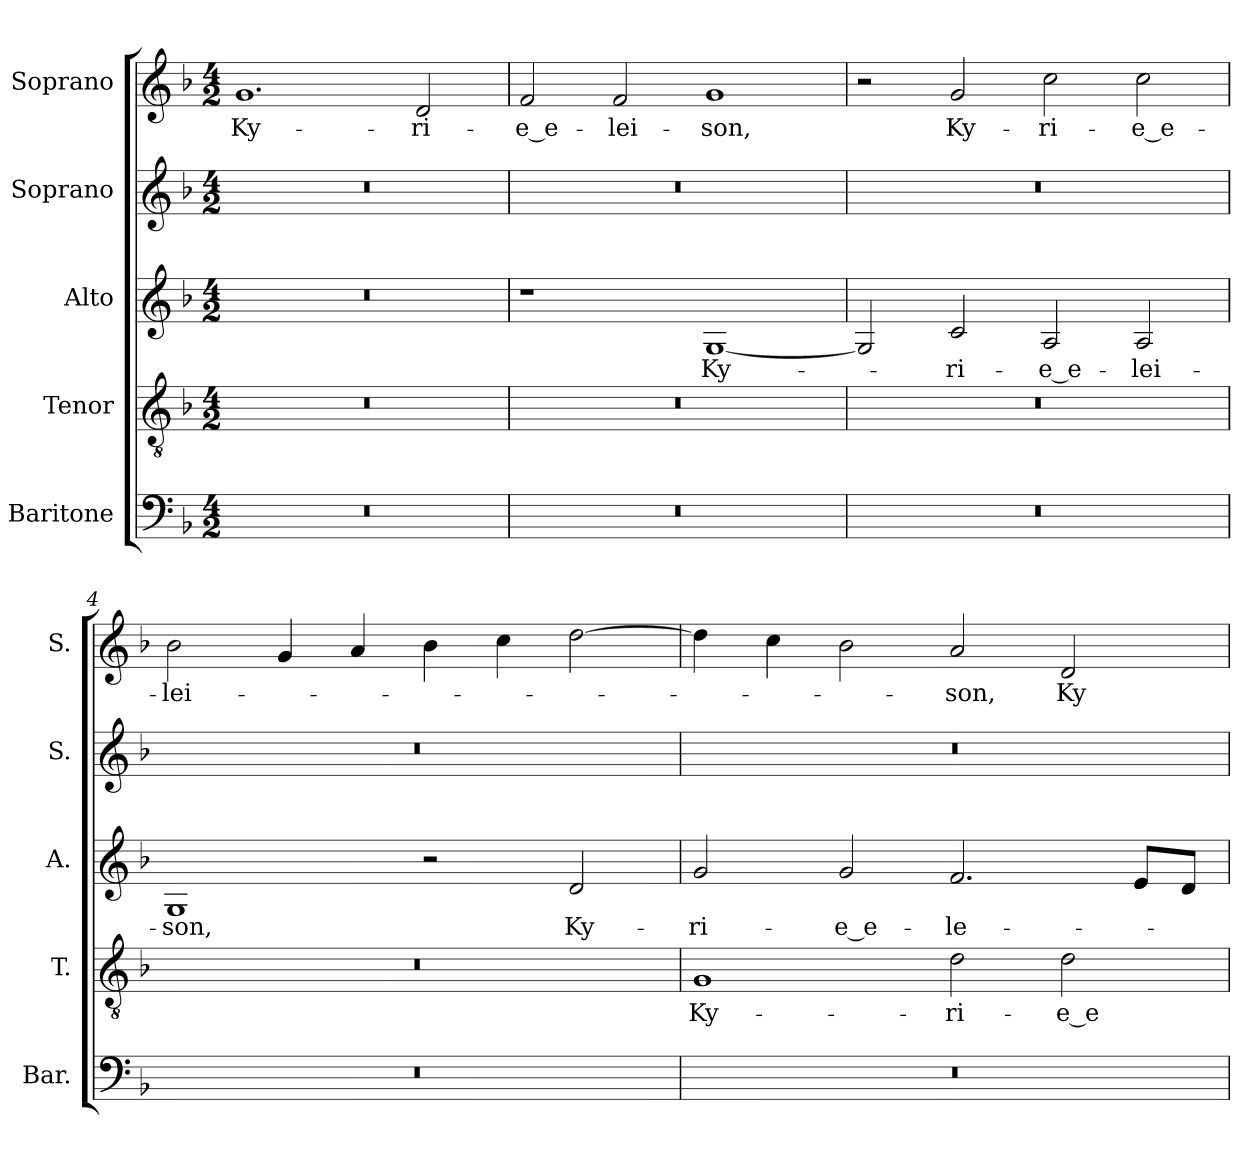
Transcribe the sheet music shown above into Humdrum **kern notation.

**kern	**kern	**text	**kern	**text	**kern	**kern	**text
*part5	*part4	*part4	*part3	*part3	*part2	*part1	*part1
*staff5	*staff4	*staff4	*staff3	*staff3	*staff2	*staff1	*staff1
*I"Baritone	*I"Tenor	*	*I"Alto	*	*I"Soprano	*I"Soprano	*
*I'Bar.	*I'T.	*	*I'A.	*	*I'S.	*I'S.	*
!!LO:PB:g=z
*clefF4	*clefGv2	*	*clefG2	*	*clefG2	*clefG2	*
*	*ITrd7c12	*	*	*	*	*	*
*k[b-]	*k[b-]	*	*k[b-]	*	*k[b-]	*k[b-]	*
*F:	*F:	*	*F:	*	*F:	*F:	*
*M4/2	*M4/2	*	*M4/2	*	*M4/2	*M4/2	*
*MM184	*MM184	*	*MM184	*	*MM184	*MM184	*
=1	=1	=1	=1	=1	=1	=1	=1
!LO:N:vis=1	!LO:N:vis=1	!	!LO:N:vis=1	!	!LO:N:vis=1	!	!
!	!	!	!	!	!	!	!LO:LY:b:color=#000000
0r	0r	.	0r	.	0r	1.gi	Ky-
!	!	!	!	!	!	!	!LO:LY:b:color=#000000
.	.	.	.	.	.	2di/	-ri-
=2	=2	=2	=2	=2	=2	=2	=2
!LO:N:vis=1	!LO:N:vis=1	!	!	!	!LO:N:vis=1	!	!
!	!	!	!	!	!	!	!LO:LY:b:color=#000000
0r	0r	.	1r	.	0r	2fi/	-e_e-
!	!	!	!	!	!	!	!LO:LY:b:color=#000000
.	.	.	.	.	.	2fi/	-lei-
!	!	!	!	!LO:LY:b:color=#000000	!	!	!
!	!	!	!	!	!	!	!LO:LY:b:color=#000000
.	.	.	[1Gi	Ky-	.	1gi	-son,
=3	=3	=3	=3	=3	=3	=3	=3
!LO:N:vis=1	!LO:N:vis=1	!	!	!	!LO:N:vis=1	!	!
0r	0r	.	2Gi/]	.	0r	2r	.
!	!	!	!	!LO:LY:b:color=#000000	!	!	!
!	!	!	!	!	!	!	!LO:LY:b:color=#000000
.	.	.	2ci/	-ri-	.	2gi/	Ky-
!	!	!	!	!LO:LY:b:color=#000000	!	!	!
!	!	!	!	!	!	!	!LO:LY:b:color=#000000
.	.	.	2Ai/	-e_e-	.	2cci\	-ri-
!	!	!	!	!LO:LY:b:color=#000000	!	!	!
!	!	!	!	!	!	!	!LO:LY:b:color=#000000
.	.	.	2Ai/	-lei-	.	2cci\	-e_e-
=4	=4	=4	=4	=4	=4	=4	=4
!LO:N:vis=1	!LO:N:vis=1	!	!	!	!	!	!
!	!	!	!	!LO:LY:b:color=#000000	!LO:N:vis=1	!	!
!	!	!	!	!	!	!	!LO:LY:b:color=#000000
0r	0r	.	1Gi	-son,	0r	2b-i\	-lei-
.	.	.	.	.	.	4gi/	.
.	.	.	.	.	.	4ai/	.
.	.	.	2r	.	.	4b-i\	.
.	.	.	.	.	.	4cci\	.
!	!	!	!	!LO:LY:b:color=#000000	!	!	!
.	.	.	2di/	Ky-	.	[2ddi\	.
=5	=5	=5	=5	=5	=5	=5	=5
!LO:N:vis=1	!	!	!	!	!	!	!
!	!	!LO:LY:b:color=#000000	!	!	!	!	!
!	!	!	!	!LO:LY:b:color=#000000	!LO:N:vis=1	!	!
0r	1GGi	Ky-	2gi/	-ri-	0r	4ddi\]	.
.	.	.	.	.	.	4cci\	.
!	!	!	!	!LO:LY:b:color=#000000	!	!	!
.	.	.	2gi/	-e_e-	.	2b-i\	.
!	!	!LO:LY:b:color=#000000	!	!	!	!	!
!	!	!	!	!LO:LY:b:color=#000000	!	!	!
!	!	!	!	!	!	!	!LO:LY:b:color=#000000
.	2Di\	-ri-	2.fi/	-le-	.	2ai/	-son,
!	!	!LO:LY:b:color=#000000	!	!	!	!	!
!	!	!	!	!	!	!	!LO:LY:b:color=#000000
.	2Di\	-e_e-	.	.	.	2di/	Ky-
.	.	.	8ei/L	.	.	.	.
.	.	.	8di/J	.	.	.	.
=	=	=	=	=	=	=	=
*-	*-	*-	*-	*-	*-	*-	*-
